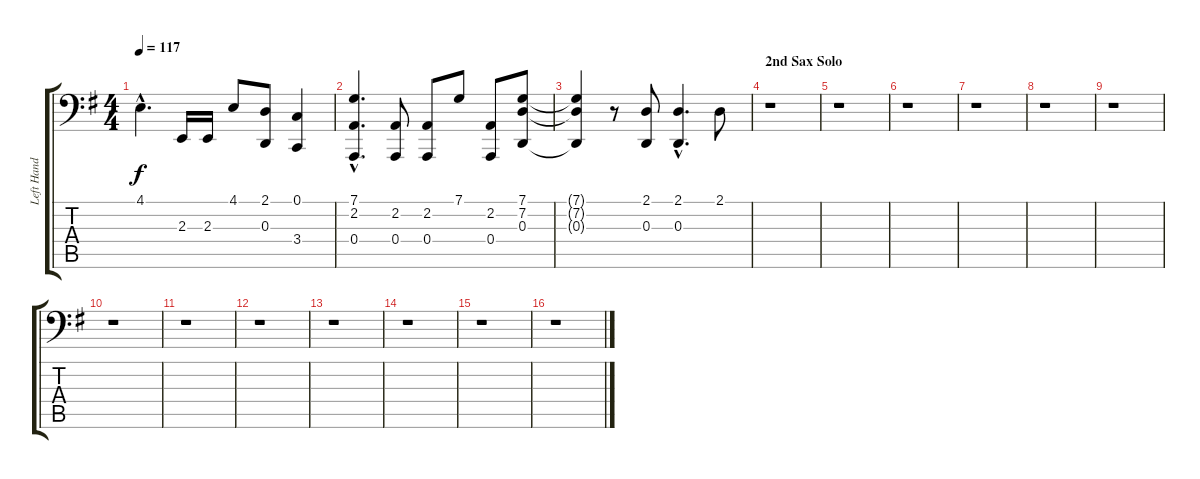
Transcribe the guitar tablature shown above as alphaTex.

\track ("Left Hand" "Left Hand") {instrument brightacousticpiano}
\staff {score tabs}
\tuning (C3 G2 D2 A1 E1 B0) {hide}
\ts (4 4)
\tempo 117
\clef f4
\ks g
4.1{hac t}.4{d dy f} 2.3.16 2.3.16 4.1.8 (2.1 0.3).8 (0.1 3.4).4 |
(7.1{hac} 2.2{hac} 0.4{hac}).4{d} (2.2 0.4).8 (2.2 0.4).8 7.1.8 (2.2 0.4).8 (7.1 7.2 0.3).8 |
(7.1{t} 7.2{t} 0.3{t}).4 r.8 (2.1 0.3).8 (2.1{hac} 0.3{hac}).4{d} 2.1.8 |
\section ("" "2nd Sax Solo")
r.1 |
r.1 |
r.1 |
r.1 |
r.1 |
r.1 |
r.1 |
r.1 |
r.1 |
r.1 |
r.1 |
r.1 |
r.1
